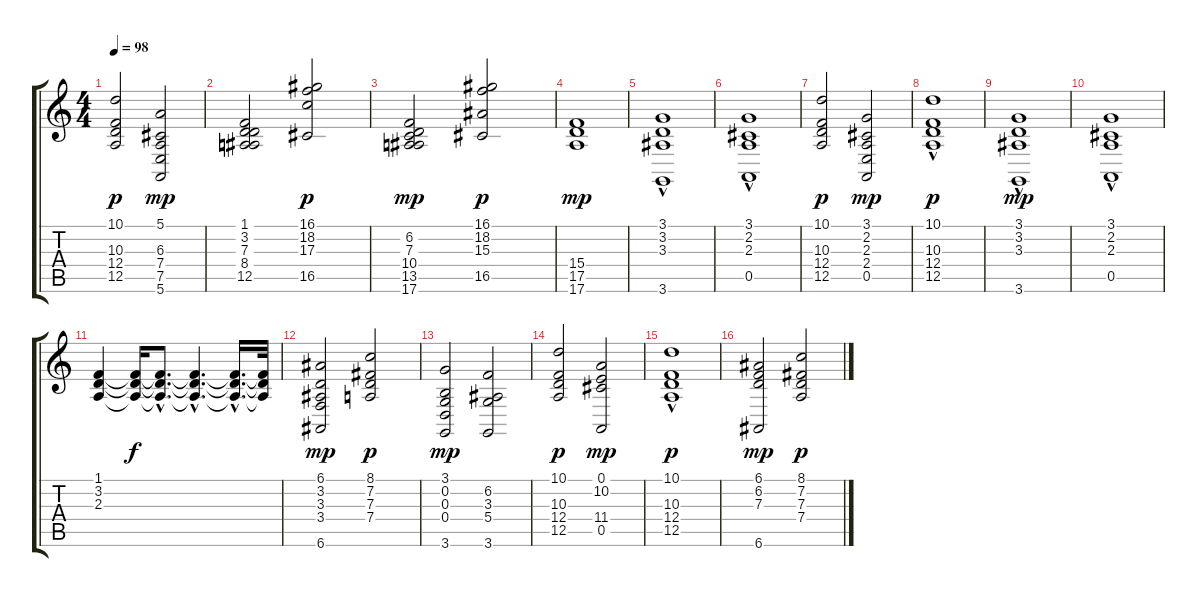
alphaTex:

\track "" {instrument stringensemble1}
\staff {score tabs}
\tuning (E4 B3 G3 D3 A2 E2) {hide}
\ts (4 4)
\tempo 98
\clef g2
\ks c
(10.1 10.3 12.4 12.5).2{dy p} (5.1 6.3 7.4 7.5 5.6).2{dy mp} |
(1.1 3.2 7.3 8.4 12.5).2 (16.1 18.2 17.3 16.5).2{dy p} |
(6.2 7.3 10.4 13.5 17.6).2{dy mp} (16.1 18.2 15.3 16.5).2{dy p} |
(15.4 17.5 17.6).1{dy mp} |
(3.1 3.2 3.3 3.6{hac}).1 |
(3.1 2.2 2.3 0.5{hac}).1 |
(10.1 10.3 12.4 12.5).2{dy p} (3.1 2.2 2.3 2.4 0.5).2{dy mp} |
(10.1 10.3 12.4{hac} 12.5).1{dy p} |
(3.1 3.2 3.3 3.6{hac}).1{dy mp} |
(3.1 2.2 2.3 0.5{hac}).1 |
(1.1 3.2 2.3).4 (1.1{t} 3.2{t} 2.3{t}).16{dy f} (1.1{hac t} 3.2{hac t} 2.3{hac t}).8{d} (1.1{hac t} 3.2{hac t} 2.3{hac t}).4{d} (1.1{hac t} 3.2{hac t} 2.3{hac t}).16{d} (1.1{t} 3.2{t} 2.3{t}).32 |
(6.1 3.2 3.3 3.4 6.6).2{dy mp} (8.1 7.2 7.3 7.4).2{dy p} |
(3.1 0.2 0.3 0.4 3.6).2{dy mp} (6.2 3.3 5.4 3.6).2 |
(10.1 10.3 12.4 12.5).2{dy p} (0.1 10.2 11.4 0.5).2{dy mp} |
(10.1 10.3 12.4{hac} 12.5).1{dy p} |
(6.1 6.2 7.3 6.6).2{dy mp} (8.1 7.2 7.3 7.4).2{dy p}
